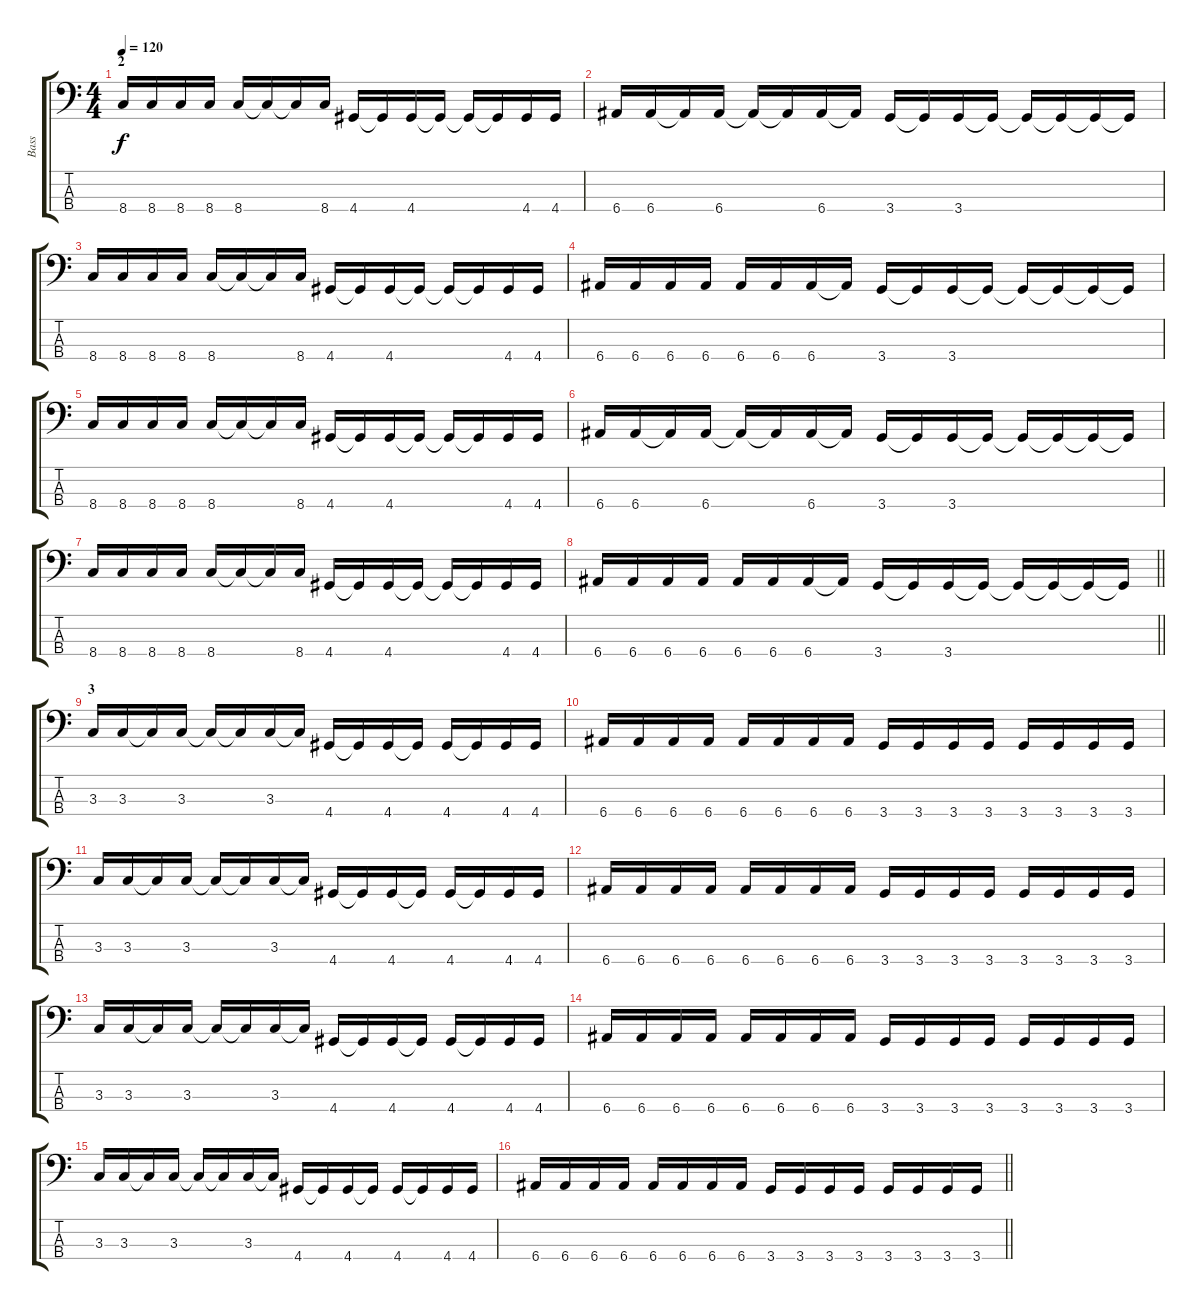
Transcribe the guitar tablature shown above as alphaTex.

\track ("Bass" "Bass") {instrument electricbassfinger}
\staff {score tabs}
\tuning (G2 D2 A1 E1) {hide}
\ts (4 4)
\section ("" "2")
\tempo 120
\clef f4
\ks aminor
8.4.16{dy f} 8.4.16 8.4.16 8.4.16 8.4.16 8.4{t}.16 8.4{t}.16 8.4.16 4.4.16 4.4{t}.16 4.4.16 4.4{t}.16 4.4{t}.16 4.4{t}.16 4.4.16 4.4.16 |
6.4.16 6.4.16 6.4{t}.16 6.4.16 6.4{t}.16 6.4{t}.16 6.4.16 6.4{t}.16 3.4.16 3.4{t}.16 3.4.16 3.4{t}.16 3.4{t}.16 3.4{t}.16 3.4{t}.16 3.4{t}.16 |
8.4.16 8.4.16 8.4.16 8.4.16 8.4.16 8.4{t}.16 8.4{t}.16 8.4.16 4.4.16 4.4{t}.16 4.4.16 4.4{t}.16 4.4{t}.16 4.4{t}.16 4.4.16 4.4.16 |
6.4.16 6.4.16 6.4.16 6.4.16 6.4.16 6.4.16 6.4.16 6.4{t}.16 3.4.16 3.4{t}.16 3.4.16 3.4{t}.16 3.4{t}.16 3.4{t}.16 3.4{t}.16 3.4{t}.16 |
8.4.16 8.4.16 8.4.16 8.4.16 8.4.16 8.4{t}.16 8.4{t}.16 8.4.16 4.4.16 4.4{t}.16 4.4.16 4.4{t}.16 4.4{t}.16 4.4{t}.16 4.4.16 4.4.16 |
6.4.16 6.4.16 6.4{t}.16 6.4.16 6.4{t}.16 6.4{t}.16 6.4.16 6.4{t}.16 3.4.16 3.4{t}.16 3.4.16 3.4{t}.16 3.4{t}.16 3.4{t}.16 3.4{t}.16 3.4{t}.16 |
8.4.16 8.4.16 8.4.16 8.4.16 8.4.16 8.4{t}.16 8.4{t}.16 8.4.16 4.4.16 4.4{t}.16 4.4.16 4.4{t}.16 4.4{t}.16 4.4{t}.16 4.4.16 4.4.16 |
\barLineRight lightlight
6.4.16 6.4.16 6.4.16 6.4.16 6.4.16 6.4.16 6.4.16 6.4{t}.16 3.4.16 3.4{t}.16 3.4.16 3.4{t}.16 3.4{t}.16 3.4{t}.16 3.4{t}.16 3.4{t}.16 |
\section ("" "3")
3.3.16 3.3.16 3.3{t}.16 3.3.16 3.3{t}.16 3.3{t}.16 3.3.16 3.3{t}.16 4.4.16 4.4{t}.16 4.4.16 4.4{t}.16 4.4.16 4.4{t}.16 4.4.16 4.4.16 |
6.4.16 6.4.16 6.4.16 6.4.16 6.4.16 6.4.16 6.4.16 6.4.16 3.4.16 3.4.16 3.4.16 3.4.16 3.4.16 3.4.16 3.4.16 3.4.16 |
3.3.16 3.3.16 3.3{t}.16 3.3.16 3.3{t}.16 3.3{t}.16 3.3.16 3.3{t}.16 4.4.16 4.4{t}.16 4.4.16 4.4{t}.16 4.4.16 4.4{t}.16 4.4.16 4.4.16 |
6.4.16 6.4.16 6.4.16 6.4.16 6.4.16 6.4.16 6.4.16 6.4.16 3.4.16 3.4.16 3.4.16 3.4.16 3.4.16 3.4.16 3.4.16 3.4.16 |
3.3.16 3.3.16 3.3{t}.16 3.3.16 3.3{t}.16 3.3{t}.16 3.3.16 3.3{t}.16 4.4.16 4.4{t}.16 4.4.16 4.4{t}.16 4.4.16 4.4{t}.16 4.4.16 4.4.16 |
6.4.16 6.4.16 6.4.16 6.4.16 6.4.16 6.4.16 6.4.16 6.4.16 3.4.16 3.4.16 3.4.16 3.4.16 3.4.16 3.4.16 3.4.16 3.4.16 |
3.3.16 3.3.16 3.3{t}.16 3.3.16 3.3{t}.16 3.3{t}.16 3.3.16 3.3{t}.16 4.4.16 4.4{t}.16 4.4.16 4.4{t}.16 4.4.16 4.4{t}.16 4.4.16 4.4.16 |
\barLineRight lightlight
6.4.16 6.4.16 6.4.16 6.4.16 6.4.16 6.4.16 6.4.16 6.4.16 3.4.16 3.4.16 3.4.16 3.4.16 3.4.16 3.4.16 3.4.16 3.4.16
